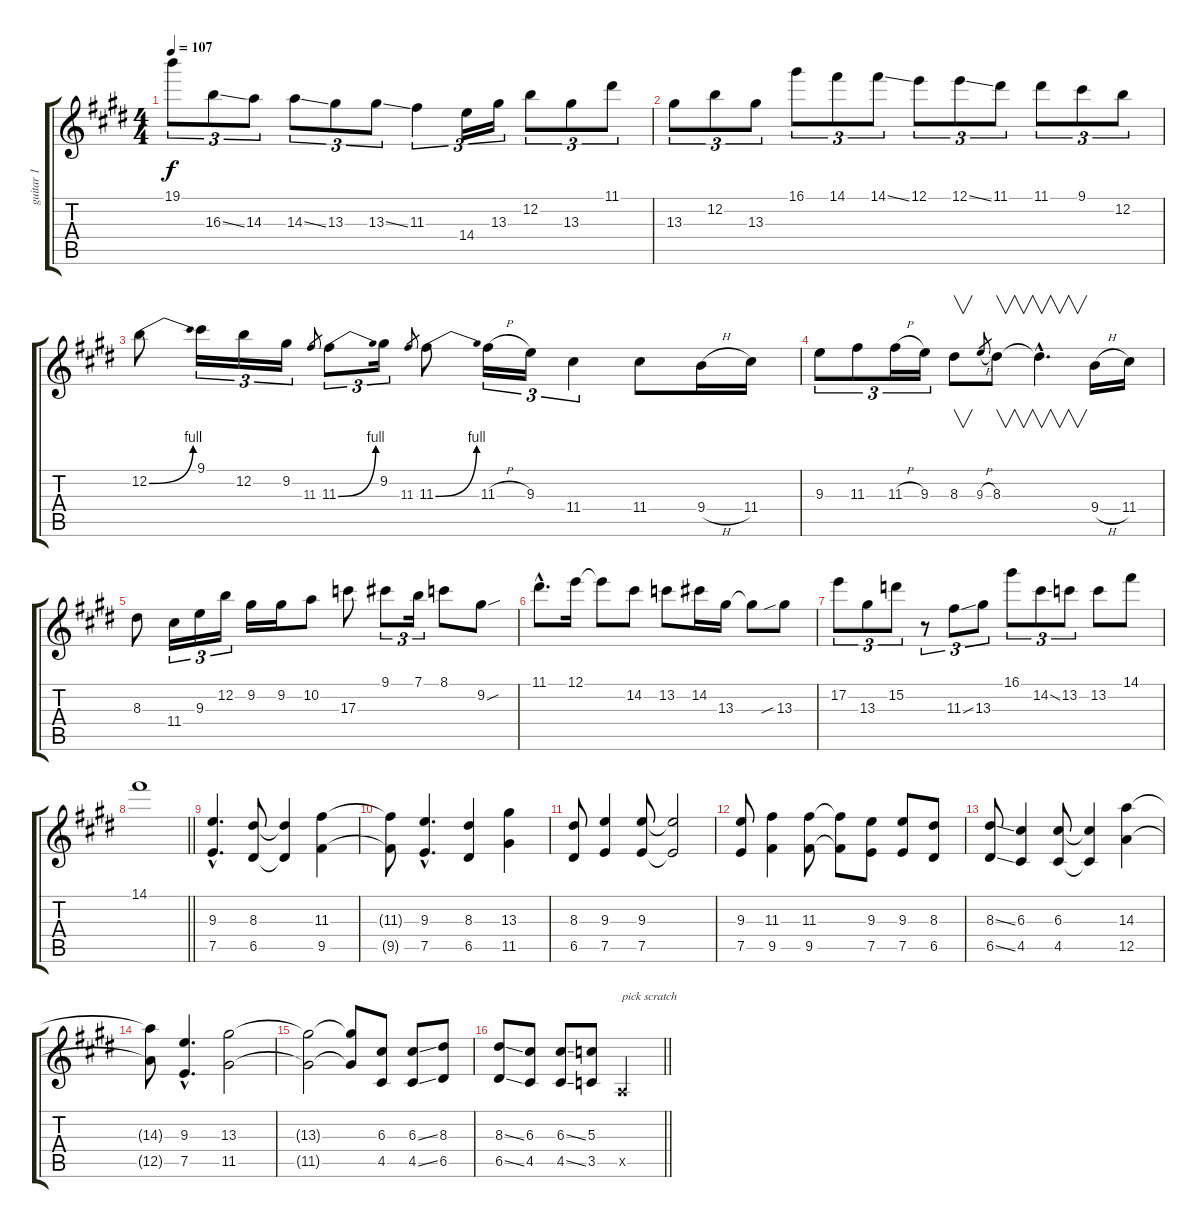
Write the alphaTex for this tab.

\track ("guitar 1" "guitar 1") {instrument electricguitarjazz}
\staff {score tabs}
\tuning (E4 B3 G3 D3 A2 E2) {hide}
\ts (4 4)
\tempo 107
\clef g2
\ks e
19.1.8{tu (3 2) dy f} 16.3{ss}.8{tu (3 2)} 14.3.8{tu (3 2)} 14.3{ss}.8{tu (3 2)} 13.3.8{tu (3 2)} 13.3{ss}.8{tu (3 2)} 11.3.4{tu (3 2)} 14.4.16{tu (3 2)} 13.3.16{tu (3 2)} 12.2.8{tu (3 2)} 13.3.8{tu (3 2)} 11.1.8{tu (3 2)} |
13.3.8{tu (3 2)} 12.2.8{tu (3 2)} 13.3.8{tu (3 2)} 16.1.8{tu (3 2)} 14.1.8{tu (3 2)} 14.1{ss}.8{tu (3 2)} 12.1.8{tu (3 2)} 12.1{ss}.8{tu (3 2)} 11.1.8{tu (3 2)} 11.1.8{tu (3 2)} 9.1.8{tu (3 2)} 12.2.8{tu (3 2)} |
12.2{be (bend 0 0 60 4)}.8 9.1.16{tu (3 2)} 12.2.16{tu (3 2)} 9.2.16{tu (3 2)} 11.3.8{gr} 11.3{be (bend 0 0 60 4)}.8{tu (3 2)} 9.2.16{tu (3 2)} 11.3.8{gr} 11.3{be (bend 0 0 60 4)}.8 11.3{h}.16{tu (3 2)} 9.3.16{tu (3 2)} 11.4.4{tu (3 2)} 11.4.8 9.4{h}.16 11.4.16 |
9.3.8{tu (3 2)} 11.3.8{tu (3 2)} 11.3{h}.16{tu (3 2)} 9.3.16{tu (3 2)} 8.3.8{v} 9.3{h}.8{gr} 8.3.8{v} 8.3{hac t}.4{v d} 9.4{h}.16 11.4.16 |
8.3.8 11.4.16{tu (3 2)} 9.3.16{tu (3 2)} 12.2.16{tu (3 2)} 9.2.16 9.2.16 10.2.8 17.3.8 9.1.8{tu (3 2)} 7.1.16{tu (3 2)} 8.1.8 9.2{sou}.8 |
11.1{hac}.8{d} 12.1.16 12.1{t}.8 14.2.8 13.2.8 14.2.16 13.3.16 13.3{t}.8 13.3{sib}.8 |
17.2.8{tu (3 2)} 13.3.8{tu (3 2)} 15.2.8{tu (3 2)} r.8{tu (3 2)} 11.3{ss}.8{tu (3 2)} 13.3.8{tu (3 2)} 16.1.8{tu (3 2)} 14.2{ss}.8{tu (3 2)} 13.2.8{tu (3 2)} 13.2.8 14.1.8 |
\barLineRight lightlight
14.1.1 |
(9.3{hac} 7.5{hac}).4{d} (8.3 6.5).8 (8.3{t} 6.5{t}).4 (11.3 9.5).4 |
(11.3{t} 9.5{t}).8 (9.3{hac} 7.5{hac}).4{d} (8.3 6.5).4 (13.3 11.5).4 |
(8.3 6.5).8 (9.3 7.5).4 (9.3 7.5).8 (9.3{t} 7.5{t}).2 |
(9.3 7.5).8 (11.3 9.5).4 (11.3 9.5).8 (11.3{t} 9.5{t}).8 (9.3 7.5).8 (9.3 7.5).8 (8.3 6.5).8 |
(8.3{ss} 6.5{ss}).8 (6.3 4.5).4 (6.3 4.5).8 (6.3{t} 4.5{t}).4 (14.3 12.5).4 |
(14.3{t} 12.5{t}).8 (9.3{hac} 7.5{hac}).4{d} (13.3 11.5).2 |
(13.3{t} 11.5{t}).2 (13.3{t} 11.5{t}).8 (6.3 4.5).8 (6.3{ss} 4.5{ss}).8 (8.3 6.5).8 |
\barLineRight lightlight
(8.3{ss} 6.5{ss}).8 (6.3 4.5).8 (6.3{ss} 4.5{ss}).8 (5.3 3.5).8 0.5{x}.2{txt "pick scratch"}
